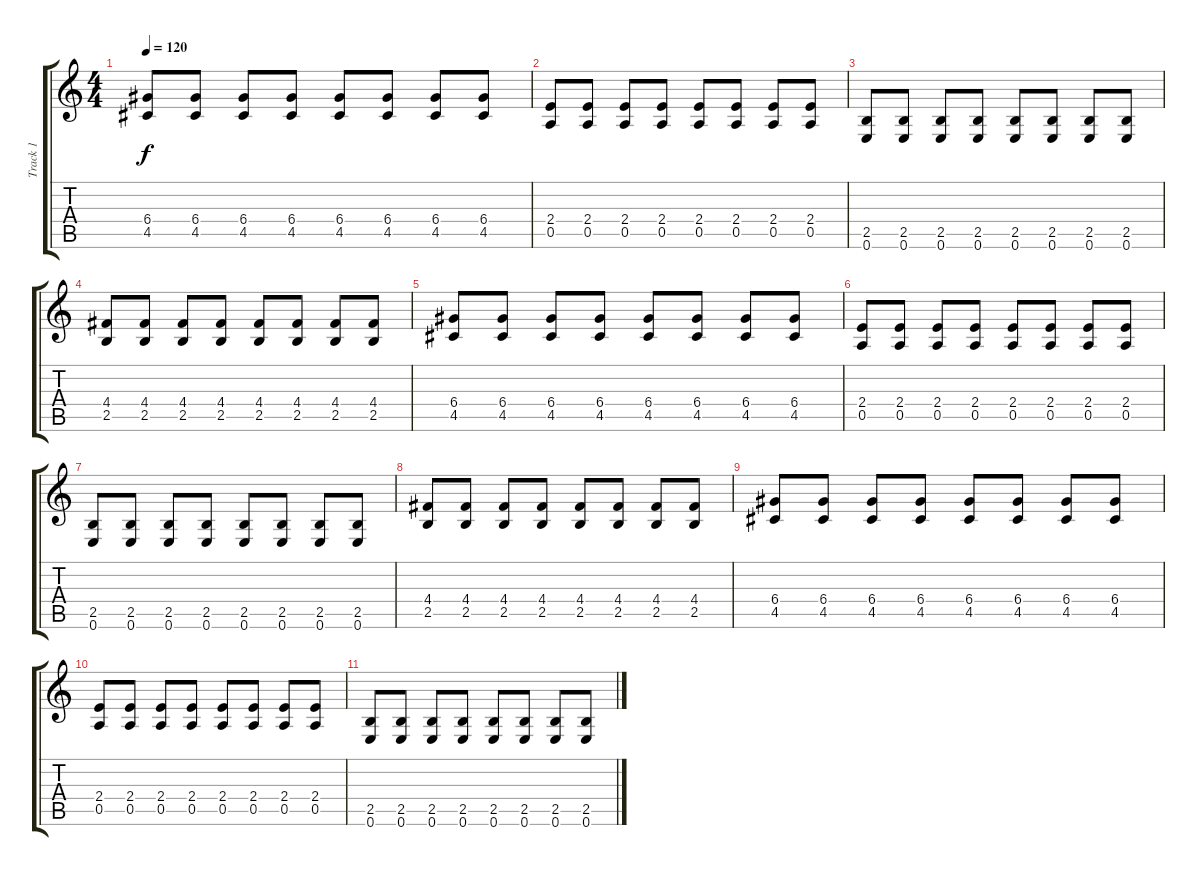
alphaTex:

\track ("Track 1" "Track 1") {instrument distortionguitar}
\staff {score tabs}
\tuning (E4 B3 G3 D3 A2 E2) {hide}
\ts (4 4)
\tempo 120
\clef g2
\ks c
(6.4 4.5).8{dy f} (6.4 4.5).8 (6.4 4.5).8 (6.4 4.5).8 (6.4 4.5).8 (6.4 4.5).8 (6.4 4.5).8 (6.4 4.5).8 |
(2.4 0.5).8 (2.4 0.5).8 (2.4 0.5).8 (2.4 0.5).8 (2.4 0.5).8 (2.4 0.5).8 (2.4 0.5).8 (2.4 0.5).8 |
(2.5 0.6).8 (2.5 0.6).8 (2.5 0.6).8 (2.5 0.6).8 (2.5 0.6).8 (2.5 0.6).8 (2.5 0.6).8 (2.5 0.6).8 |
(4.4 2.5).8 (4.4 2.5).8 (4.4 2.5).8 (4.4 2.5).8 (4.4 2.5).8 (4.4 2.5).8 (4.4 2.5).8 (4.4 2.5).8 |
(6.4 4.5).8 (6.4 4.5).8 (6.4 4.5).8 (6.4 4.5).8 (6.4 4.5).8 (6.4 4.5).8 (6.4 4.5).8 (6.4 4.5).8 |
(2.4 0.5).8 (2.4 0.5).8 (2.4 0.5).8 (2.4 0.5).8 (2.4 0.5).8 (2.4 0.5).8 (2.4 0.5).8 (2.4 0.5).8 |
(2.5 0.6).8 (2.5 0.6).8 (2.5 0.6).8 (2.5 0.6).8 (2.5 0.6).8 (2.5 0.6).8 (2.5 0.6).8 (2.5 0.6).8 |
(4.4 2.5).8 (4.4 2.5).8 (4.4 2.5).8 (4.4 2.5).8 (4.4 2.5).8 (4.4 2.5).8 (4.4 2.5).8 (4.4 2.5).8 |
(6.4 4.5).8 (6.4 4.5).8 (6.4 4.5).8 (6.4 4.5).8 (6.4 4.5).8 (6.4 4.5).8 (6.4 4.5).8 (6.4 4.5).8 |
(2.4 0.5).8 (2.4 0.5).8 (2.4 0.5).8 (2.4 0.5).8 (2.4 0.5).8 (2.4 0.5).8 (2.4 0.5).8 (2.4 0.5).8 |
(2.5 0.6).8 (2.5 0.6).8 (2.5 0.6).8 (2.5 0.6).8 (2.5 0.6).8 (2.5 0.6).8 (2.5 0.6).8 (2.5 0.6).8
